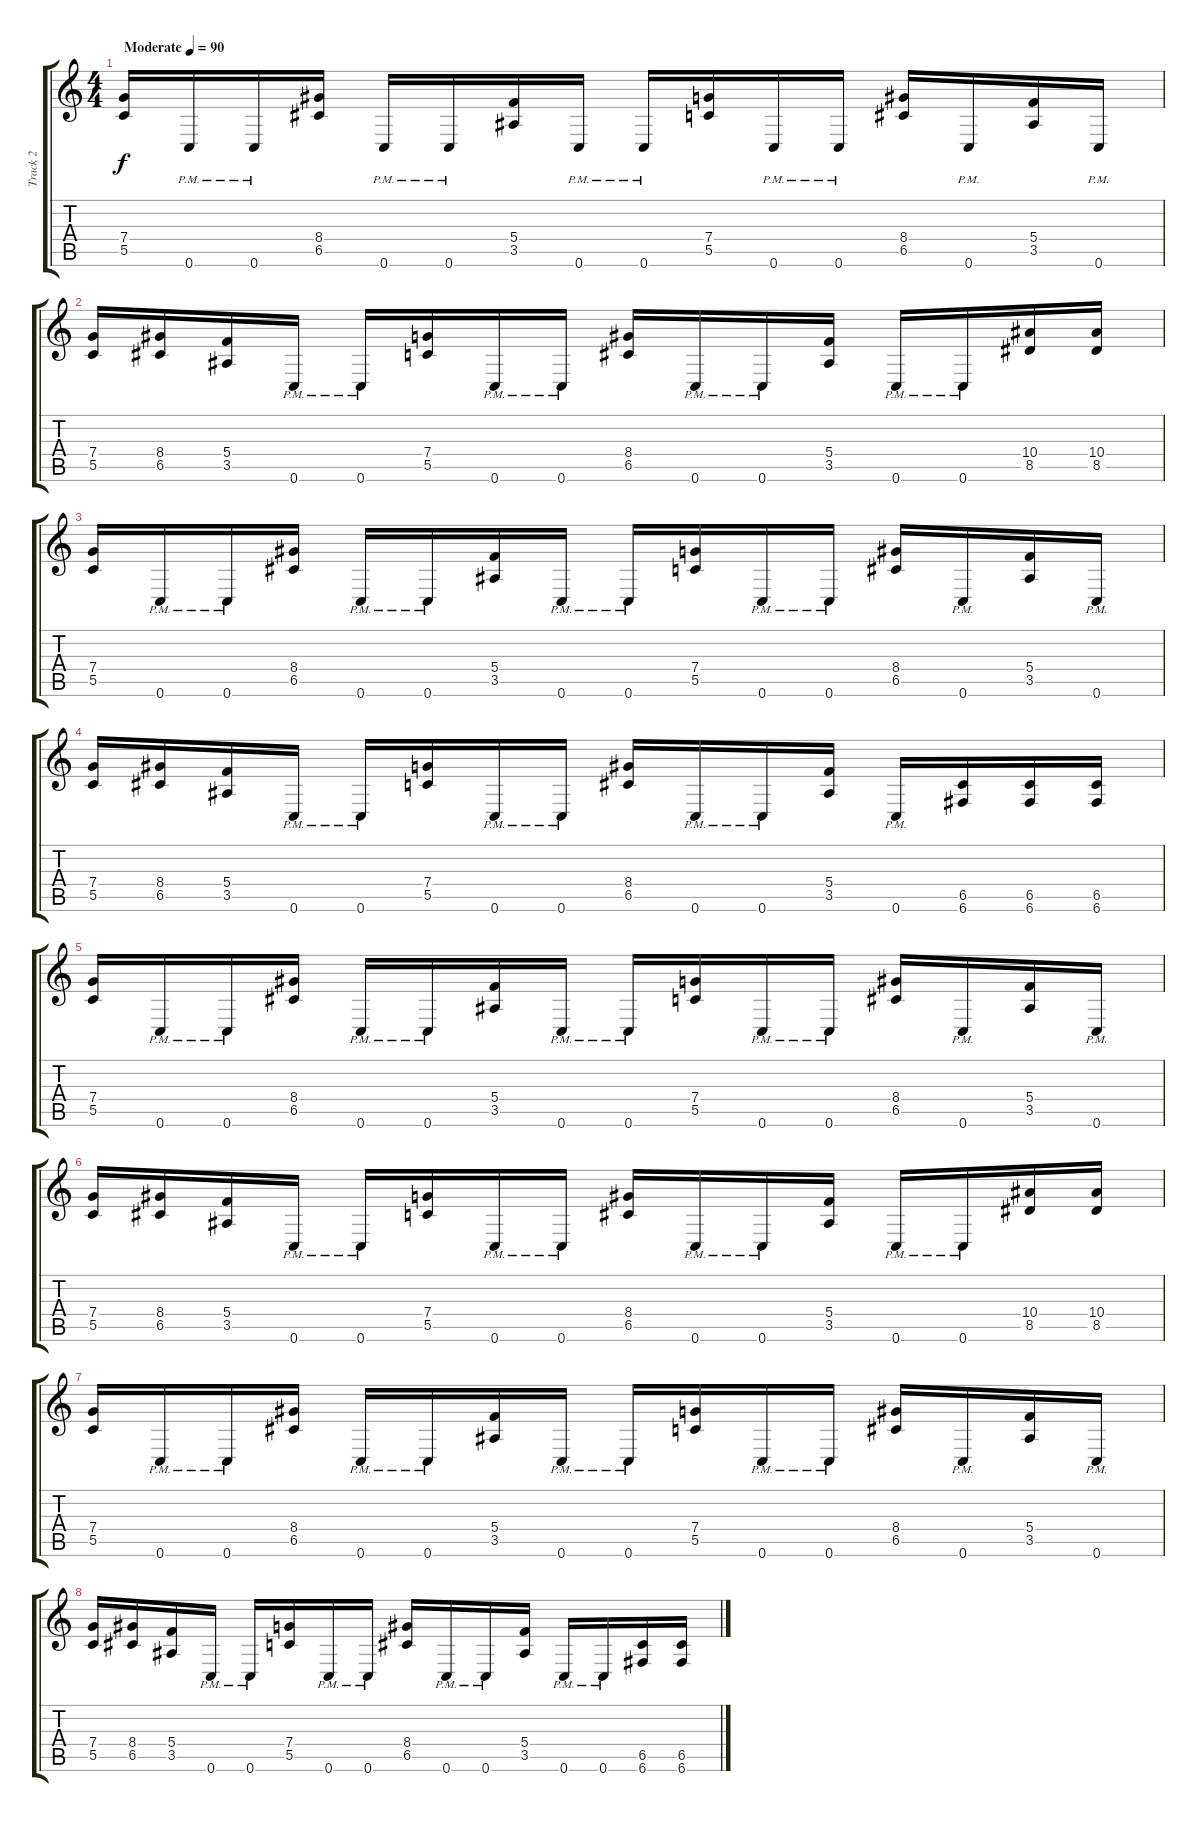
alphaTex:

\track ("Track 2" "Track 2") {instrument distortionguitar}
\staff {score tabs}
\tuning (D4 A3 F3 C3 G2 C2) {hide}
\ts (4 4)
\tempo (90 "Moderate")
\clef g2
\ks c
(7.4 5.5).16{dy f instrument distortionguitar} 0.6{pm}.16 0.6{pm}.16 (8.4 6.5).16 0.6{pm}.16 0.6{pm}.16 (5.4 3.5).16 0.6{pm}.16 0.6{pm}.16 (7.4 5.5).16 0.6{pm}.16 0.6{pm}.16 (8.4 6.5).16 0.6{pm}.16 (5.4 3.5).16 0.6{pm}.16 |
(7.4 5.5).16 (8.4 6.5).16 (5.4 3.5).16 0.6{pm}.16 0.6{pm}.16 (7.4 5.5).16 0.6{pm}.16 0.6{pm}.16 (8.4 6.5).16 0.6{pm}.16 0.6{pm}.16 (5.4 3.5).16 0.6{pm}.16 0.6{pm}.16 (10.4 8.5).16 (10.4 8.5).16 |
(7.4 5.5).16 0.6{pm}.16 0.6{pm}.16 (8.4 6.5).16 0.6{pm}.16 0.6{pm}.16 (5.4 3.5).16 0.6{pm}.16 0.6{pm}.16 (7.4 5.5).16 0.6{pm}.16 0.6{pm}.16 (8.4 6.5).16 0.6{pm}.16 (5.4 3.5).16 0.6{pm}.16 |
(7.4 5.5).16 (8.4 6.5).16 (5.4 3.5).16 0.6{pm}.16 0.6{pm}.16 (7.4 5.5).16 0.6{pm}.16 0.6{pm}.16 (8.4 6.5).16 0.6{pm}.16 0.6{pm}.16 (5.4 3.5).16 0.6{pm}.16 (6.5 6.6).16 (6.5 6.6).16 (6.5 6.6).16 |
(7.4 5.5).16 0.6{pm}.16 0.6{pm}.16 (8.4 6.5).16 0.6{pm}.16 0.6{pm}.16 (5.4 3.5).16 0.6{pm}.16 0.6{pm}.16 (7.4 5.5).16 0.6{pm}.16 0.6{pm}.16 (8.4 6.5).16 0.6{pm}.16 (5.4 3.5).16 0.6{pm}.16 |
(7.4 5.5).16 (8.4 6.5).16 (5.4 3.5).16 0.6{pm}.16 0.6{pm}.16 (7.4 5.5).16 0.6{pm}.16 0.6{pm}.16 (8.4 6.5).16 0.6{pm}.16 0.6{pm}.16 (5.4 3.5).16 0.6{pm}.16 0.6{pm}.16 (10.4 8.5).16 (10.4 8.5).16 |
(7.4 5.5).16 0.6{pm}.16 0.6{pm}.16 (8.4 6.5).16 0.6{pm}.16 0.6{pm}.16 (5.4 3.5).16 0.6{pm}.16 0.6{pm}.16 (7.4 5.5).16 0.6{pm}.16 0.6{pm}.16 (8.4 6.5).16 0.6{pm}.16 (5.4 3.5).16 0.6{pm}.16 |
(7.4 5.5).16 (8.4 6.5).16 (5.4 3.5).16 0.6{pm}.16 0.6{pm}.16 (7.4 5.5).16 0.6{pm}.16 0.6{pm}.16 (8.4 6.5).16 0.6{pm}.16 0.6{pm}.16 (5.4 3.5).16 0.6{pm}.16 0.6{pm}.16 (6.5 6.6).16 (6.5 6.6).16
